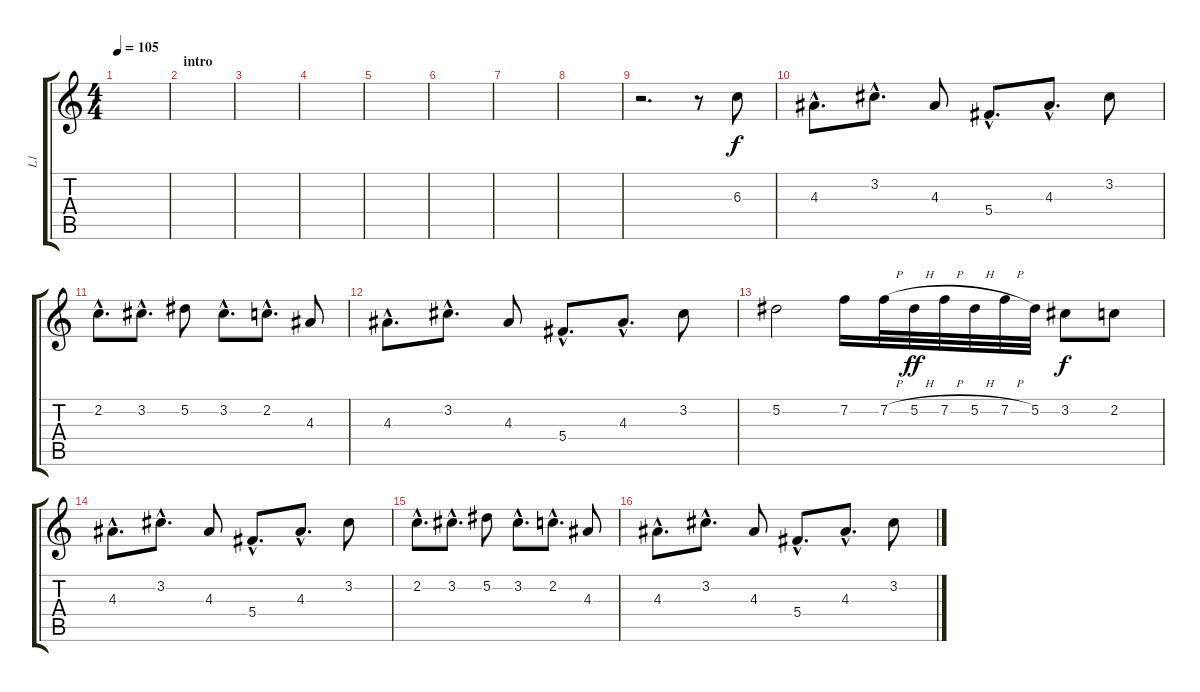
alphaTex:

\track ("L1" "L1") {instrument distortionguitar}
\staff {score tabs}
\tuning (Eb4 Bb3 Gb3 Db3 Ab2 Eb2) {hide}
\ts (4 4)
\tempo 105
\clef g2
\ks c
|
\section ("" "intro")
|
|
|
|
\section ("" "")
|
|
|
r.2{d} r.8 6.3.8 |
\section ("" "")
4.3{hac}.8{d} 3.2{hac}.8{d} 4.3.8 5.4{hac}.8{d} 4.3{hac}.8{d} 3.2.8 |
2.2{hac}.8{d} 3.2{hac}.8{d} 5.2.8 3.2{hac}.8{d} 2.2{hac}.8{d} 4.3.8 |
4.3{hac}.8{d} 3.2{hac}.8{d} 4.3.8 5.4{hac}.8{d} 4.3{hac}.8{d} 3.2.8 |
5.2.2 7.2.16 7.2{h}.32 5.2{h}.32{dy ff} 7.2{h}.32 5.2{h}.32 7.2{h}.32 5.2.32 3.2.8{dy f} 2.2.8 |
4.3{hac}.8{d} 3.2{hac}.8{d} 4.3.8 5.4{hac}.8{d} 4.3{hac}.8{d} 3.2.8 |
2.2{hac}.8{d} 3.2{hac}.8{d} 5.2.8 3.2{hac}.8{d} 2.2{hac}.8{d} 4.3.8 |
4.3{hac}.8{d} 3.2{hac}.8{d} 4.3.8 5.4{hac}.8{d} 4.3{hac}.8{d} 3.2.8
